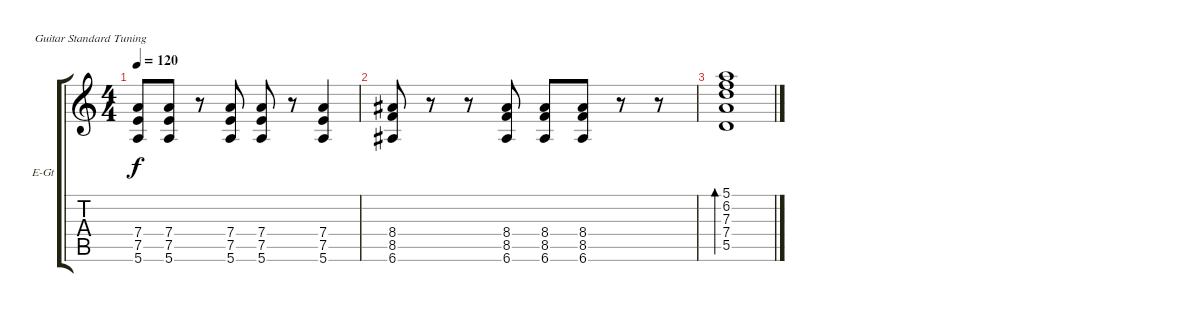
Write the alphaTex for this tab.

\bracketExtendMode groupsimilarinstruments
\firstSystemTrackNameOrientation horizontal
\otherSystemsTrackNameOrientation horizontal
\track ("Track 1" "E-Gt") {instrument electricguitarclean}
\staff {score tabs}
\tuning (E4 B3 G3 D3 A2 E2)
\ts (4 4)
\tempo 120
\clef g2
\ks c
(7.4 7.5 5.6).8{dy f} (7.4 7.5 5.6).8 r.8 (7.4 7.5 5.6).8 (7.4 7.5 5.6).8 r.8 (7.4 7.5 5.6).4 |
(8.4 8.5 6.6).8 r.8 r.8 (8.4 8.5 6.6).8 (8.4 8.5 6.6).8 (8.4 8.5 6.6).8 r.8 r.8 |
(5.1 6.2 7.3 7.4 5.5).1{bd 240}
